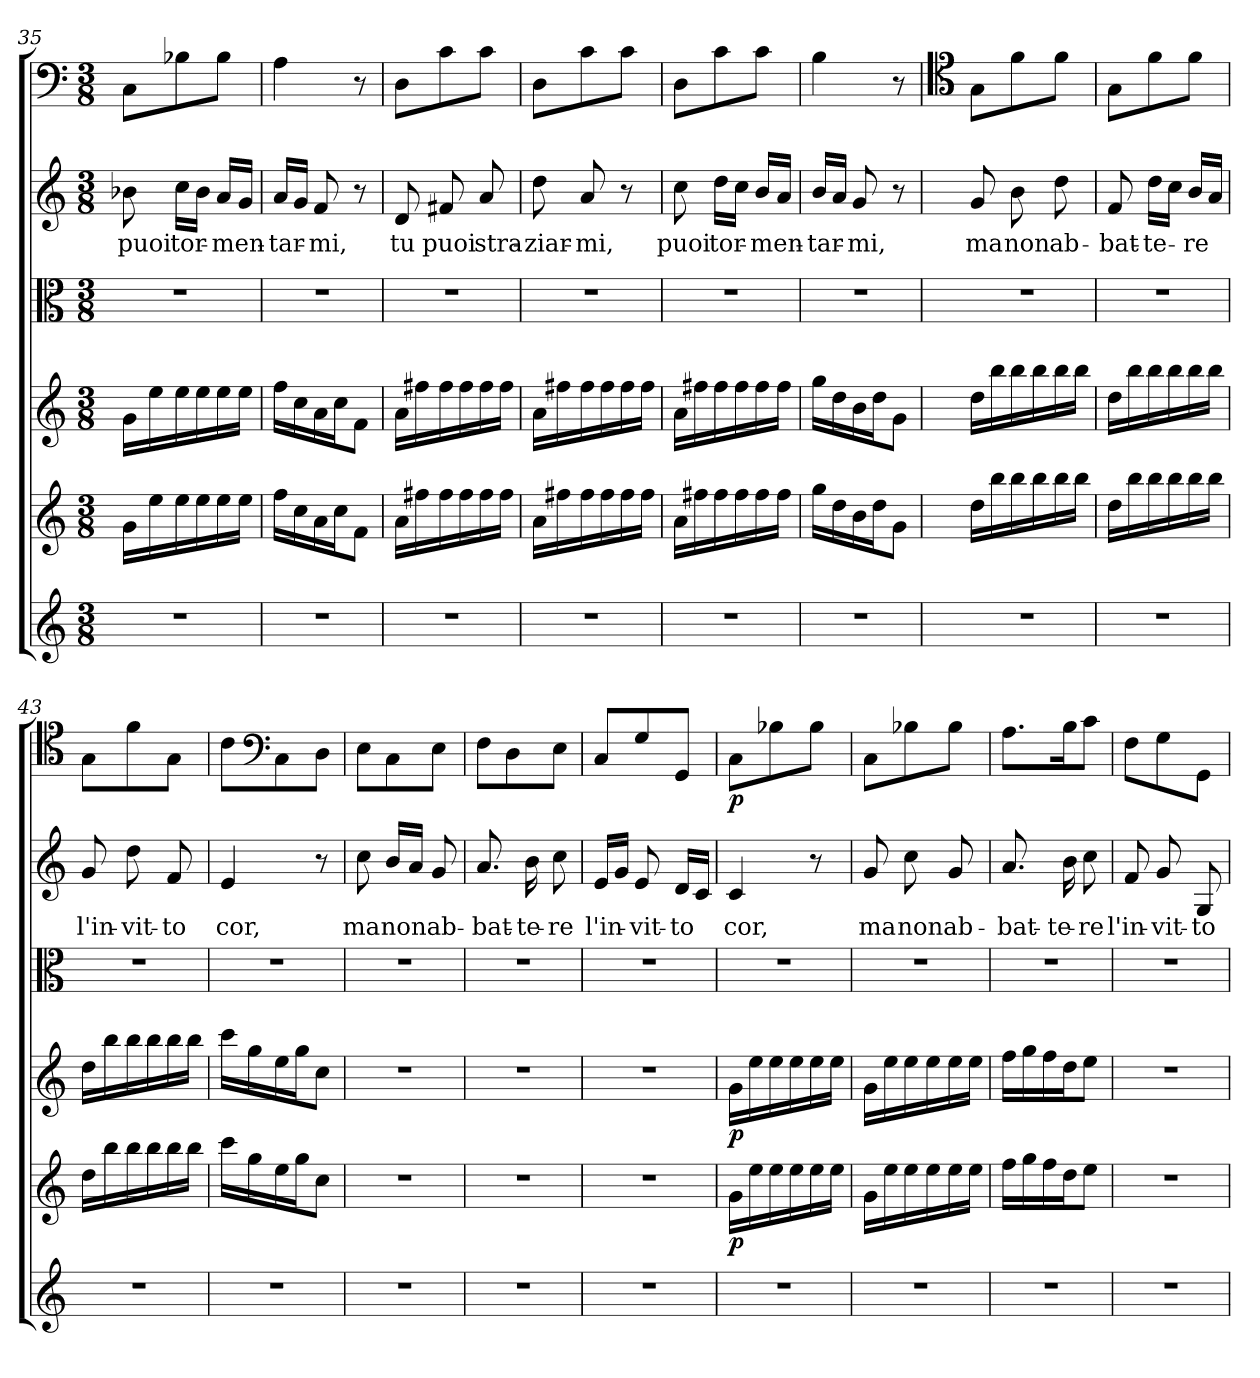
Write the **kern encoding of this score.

**kern	**kern	**dynam	**kern	**dynam	**kern	**kern	**text	**kern	**dynam
*part6	*part5	*part5	*part4	*part4	*part3	*part2	*part2	*part1	*part1
*staff6	*staff5	*staff5	*staff4	*staff4	*staff3	*staff2	*staff2	*staff1	*staff1
*clefG2	*clefG2	*	*clefG2	*	*clefC3	*clefG2	*	*clefF4	*
*k[]	*k[]	*	*k[]	*	*k[]	*k[]	*	*k[]	*
*C:	*C:	*	*C:	*	*C:	*C:	*	*C:	*
*M3/8	*M3/8	*	*M3/8	*	*M3/8	*M3/8	*	*M3/8	*
=35	=35	=35	=35	=35	=35	=35	=35	=35	=35
4.r	16g\LL	.	16g\LL	.	4.r	8b-X\	puoi	8C\L	.
.	16ee\	.	16ee\	.	.	.	.	.	.
.	16ee\	.	16ee\	.	.	16cc\LL	tor-	8B-X\	.
.	16ee\	.	16ee\	.	.	16b-\JJ	.	.	.
.	16ee\	.	16ee\	.	.	16a/LL	-men-	8B-\J	.
.	16ee\JJ	.	16ee\JJ	.	.	16g/JJ	.	.	.
=36	=36	=36	=36	=36	=36	=36	=36	=36	=36
4.r	16ff\LL	.	16ff\LL	.	4.r	16a/LL	-tar-	4A\	.
.	16cc\	.	16cc\	.	.	16g/JJ	.	.	.
.	16a\	.	16a\	.	.	8f/	-mi,	.	.
.	16cc\J	.	16cc\J	.	.	.	.	.	.
.	8f\J	.	8f\J	.	.	8r	.	8r	.
=37	=37	=37	=37	=37	=37	=37	=37	=37	=37
4.r	16a\LL	.	16a\LL	.	4.r	8d/	tu	8D\L	.
.	16ff#X\	.	16ff#X\	.	.	.	.	.	.
.	16ff#\	.	16ff#\	.	.	8f#X/	puoi	8c\	.
.	16ff#\	.	16ff#\	.	.	.	.	.	.
.	16ff#\	.	16ff#\	.	.	8a/	stra-	8c\J	.
.	16ff#\JJ	.	16ff#\JJ	.	.	.	.	.	.
=38	=38	=38	=38	=38	=38	=38	=38	=38	=38
4.r	16a\LL	.	16a\LL	.	4.r	8dd\	-ziar-	8D\L	.
.	16ff#X\	.	16ff#X\	.	.	.	.	.	.
.	16ff#\	.	16ff#\	.	.	8a/	-mi,	8c\	.
.	16ff#\	.	16ff#\	.	.	.	.	.	.
.	16ff#\	.	16ff#\	.	.	8r	.	8c\J	.
.	16ff#\JJ	.	16ff#\JJ	.	.	.	.	.	.
=39	=39	=39	=39	=39	=39	=39	=39	=39	=39
4.r	16a\LL	.	16a\LL	.	4.r	8cc\	puoi	8D\L	.
.	16ff#X\	.	16ff#X\	.	.	.	.	.	.
.	16ff#\	.	16ff#\	.	.	16dd\LL	tor-	8c\	.
.	16ff#\	.	16ff#\	.	.	16cc\JJ	.	.	.
.	16ff#\	.	16ff#\	.	.	16b/LL	-men-	8c\J	.
.	16ff#\JJ	.	16ff#\JJ	.	.	16a/JJ	.	.	.
=40	=40	=40	=40	=40	=40	=40	=40	=40	=40
4.r	16gg\LL	.	16gg\LL	.	4.r	16b/LL	-tar-	4B\	.
.	16dd\	.	16dd\	.	.	16a/JJ	.	.	.
.	16b\	.	16b\	.	.	8g/	-mi,	.	.
.	16dd\J	.	16dd\J	.	.	.	.	.	.
.	8g\J	.	8g\J	.	.	8r	.	8r	.
=41	=41	=41	=41	=41	=41	=41	=41	=41	=41
*	*	*	*	*	*	*	*	*clefC4	*
4.r	16dd\LL	.	16dd\LL	.	4.r	8g/	ma	8G\L	.
.	16bb\	.	16bb\	.	.	.	.	.	.
.	16bb\	.	16bb\	.	.	8b\	non	8f\	.
.	16bb\	.	16bb\	.	.	.	.	.	.
.	16bb\	.	16bb\	.	.	8dd\	ab-	8f\J	.
.	16bb\JJ	.	16bb\JJ	.	.	.	.	.	.
=42	=42	=42	=42	=42	=42	=42	=42	=42	=42
4.r	16dd\LL	.	16dd\LL	.	4.r	8f/	-bat-	8G\L	.
.	16bb\	.	16bb\	.	.	.	.	.	.
.	16bb\	.	16bb\	.	.	16dd\LL	-te-	8f\	.
.	16bb\	.	16bb\	.	.	16cc\JJ	.	.	.
.	16bb\	.	16bb\	.	.	16b/LL	-re	8f\J	.
.	16bb\JJ	.	16bb\JJ	.	.	16a/JJ	.	.	.
=43	=43	=43	=43	=43	=43	=43	=43	=43	=43
4.r	16dd\LL	.	16dd\LL	.	4.r	8g/	l'in-	8G\L	.
.	16bb\	.	16bb\	.	.	.	.	.	.
.	16bb\	.	16bb\	.	.	8dd\	-vit-	8f\	.
.	16bb\	.	16bb\	.	.	.	.	.	.
.	16bb\	.	16bb\	.	.	8f/	-to	8G\J	.
.	16bb\JJ	.	16bb\JJ	.	.	.	.	.	.
=44	=44	=44	=44	=44	=44	=44	=44	=44	=44
4.r	16ccc\LL	.	16ccc\LL	.	4.r	4e/	cor,	8c\L	.
.	16gg\	.	16gg\	.	.	.	.	.	.
*	*	*	*	*	*	*	*	*clefF4	*
.	16ee\	.	16ee\	.	.	.	.	8C\	.
.	16gg\J	.	16gg\J	.	.	.	.	.	.
.	8cc\J	.	8cc\J	.	.	8r	.	8D\J	.
=45	=45	=45	=45	=45	=45	=45	=45	=45	=45
4.r	4.r	.	4.r	.	4.r	8cc\	ma	8E\L	.
.	.	.	.	.	.	16b/LL	non	8C\	.
.	.	.	.	.	.	16a/JJ	.	.	.
.	.	.	.	.	.	8g/	ab-	8E\J	.
=46	=46	=46	=46	=46	=46	=46	=46	=46	=46
4.r	4.r	.	4.r	.	4.r	8.a/	-bat-	8F\L	.
.	.	.	.	.	.	.	.	8D\	.
.	.	.	.	.	.	16b\	-te-	.	.
.	.	.	.	.	.	8cc\	-re	8E\J	.
=47	=47	=47	=47	=47	=47	=47	=47	=47	=47
4.r	4.r	.	4.r	.	4.r	16e/LL	l'in-	8C/L	.
.	.	.	.	.	.	16g/JJ	.	.	.
.	.	.	.	.	.	8e/	-vit-	8G/	.
.	.	.	.	.	.	16d/LL	-to	8GG/J	.
.	.	.	.	.	.	16c/JJ	.	.	.
=48	=48	=48	=48	=48	=48	=48	=48	=48	=48
4.r	16g\LL	p	16g\LL	p	4.r	4c/	cor,	8C\L	p
.	16ee\	.	16ee\	.	.	.	.	.	.
.	16ee\	.	16ee\	.	.	.	.	8B-X\	.
.	16ee\	.	16ee\	.	.	.	.	.	.
.	16ee\	.	16ee\	.	.	8r	.	8B-\J	.
.	16ee\JJ	.	16ee\JJ	.	.	.	.	.	.
=49	=49	=49	=49	=49	=49	=49	=49	=49	=49
4.r	16g\LL	.	16g\LL	.	4.r	8g/	ma	8C\L	.
.	16ee\	.	16ee\	.	.	.	.	.	.
.	16ee\	.	16ee\	.	.	8cc\	non	8B-X\	.
.	16ee\	.	16ee\	.	.	.	.	.	.
.	16ee\	.	16ee\	.	.	8g/	ab-	8B-\J	.
.	16ee\JJ	.	16ee\JJ	.	.	.	.	.	.
=50	=50	=50	=50	=50	=50	=50	=50	=50	=50
4.r	16ff\LL	.	16ff\LL	.	4.r	8.a/	-bat-	8.A\L	.
.	16gg\	.	16gg\	.	.	.	.	.	.
.	16ff\	.	16ff\	.	.	.	.	.	.
.	16dd\J	.	16dd\J	.	.	16b\	-te-	16B\K	.
.	8ee\J	.	8ee\J	.	.	8cc\	-re	8c\J	.
=51	=51	=51	=51	=51	=51	=51	=51	=51	=51
4.r	4.r	.	4.r	.	4.r	8f/	l'in-	8F\L	.
.	.	.	.	.	.	8g/	-vit-	8G\	.
.	.	.	.	.	.	8G/	-to	8GG\J	.
=	=	=	=	=	=	=	=	=	=
*-	*-	*-	*-	*-	*-	*-	*-	*-	*-
